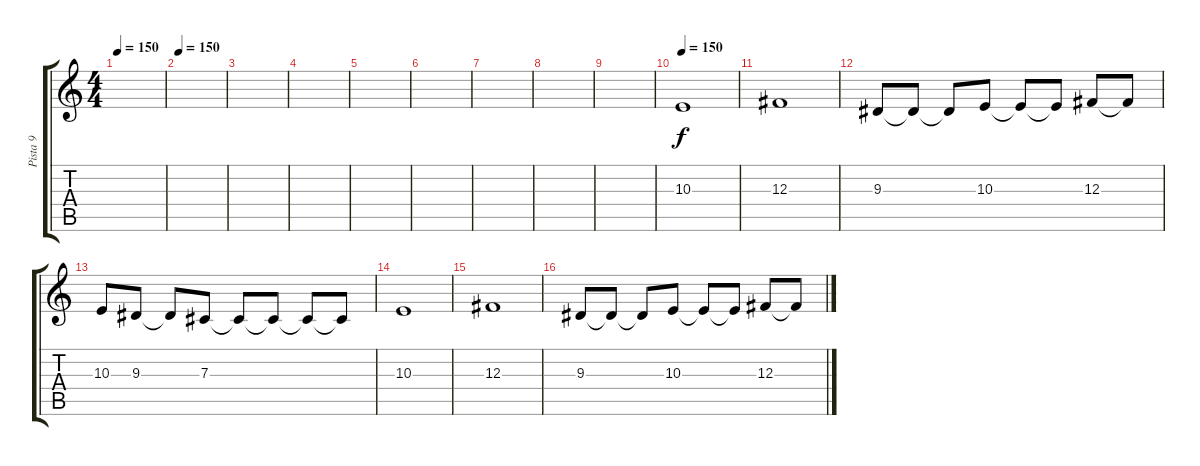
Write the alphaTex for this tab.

\track ("Pista 9" "Pista 9") {instrument stringensemble1}
\staff {score tabs}
\tuning (Eb4 Bb3 Gb3 Db3 Ab2 Eb2) {hide}
\ts (4 4)
\tempo 150
\clef g2
\ks c
|
\tempo 150
|
|
|
|
|
|
|
|
\tempo 150
10.3.1 |
12.3.1 |
9.3.8 9.3{t}.8 9.3{t}.8 10.3.8 10.3{t}.8 10.3{t}.8 12.3.8 12.3{t}.8 |
10.3.8 9.3.8 9.3{t}.8 7.3.8 7.3{t}.8 7.3{t}.8 7.3{t}.8 7.3{t}.8 |
10.3.1 |
12.3.1 |
9.3.8 9.3{t}.8 9.3{t}.8 10.3.8 10.3{t}.8 10.3{t}.8 12.3.8 12.3{t}.8
